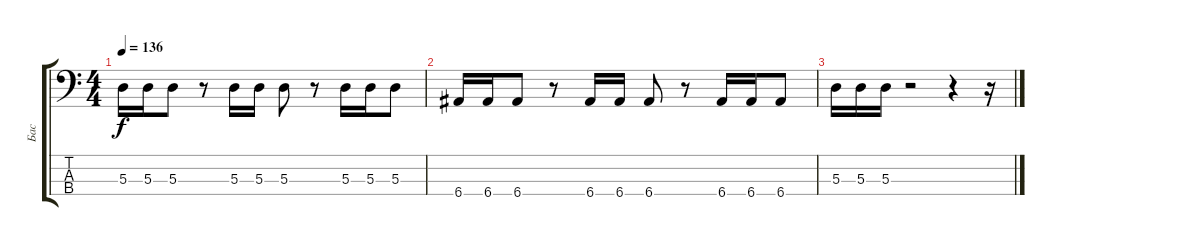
\track ("Бас" "Бас") {instrument electricbassfinger}
\staff {score tabs}
\tuning (G2 D2 A1 E1) {hide}
\ts (4 4)
\tempo 136
\clef f4
\ks c
5.3.16{dy f} 5.3.16 5.3.8 r.8 5.3.16 5.3.16 5.3.8 r.8 5.3.16 5.3.16 5.3.8 |
6.4.16 6.4.16 6.4.8 r.8 6.4.16 6.4.16 6.4.8 r.8 6.4.16 6.4.16 6.4.8 |
5.3.16 5.3.16 5.3.16 r.2 r.4 r.16
